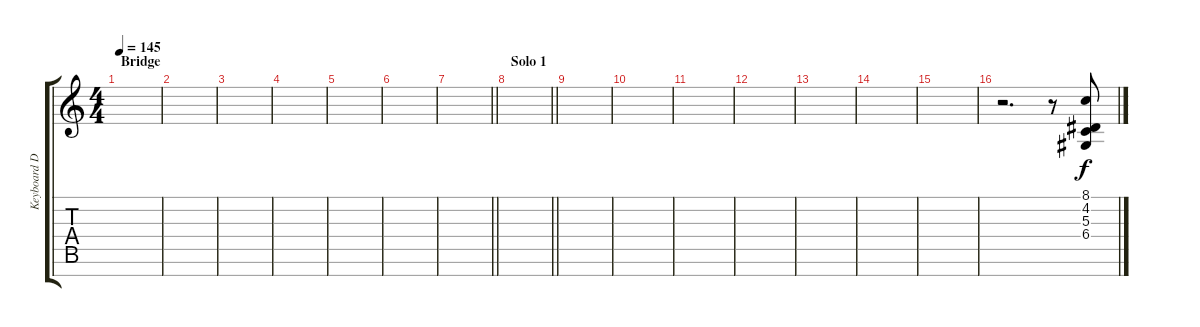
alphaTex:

\track ("Keyboard Dub" "Keyboard D") {instrument stringensemble2}
\staff {score tabs}
\tuning (E4 B3 G3 D3 A2 E2 B1) {hide}
\ts (4 4)
\section ("" "Bridge")
\tempo 145
\clef g2
\ks c
|
|
|
|
|
|
\barLineRight lightlight
|
\section ("" "Solo 1")
\barLineRight lightlight
|
|
|
|
|
|
|
|
r.2{d} r.8 (8.1 4.2 5.3 6.4).8
